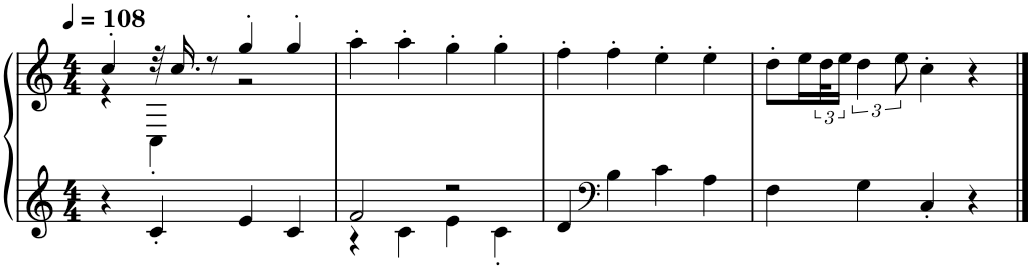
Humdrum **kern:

**kern	**kern
*part1	*part1
*staff2	*staff1
*I"Piano, Midi recording 96	*
*I'Pno.	*
*clefG2	*clefG2
*k[]	*k[]
*M4/4	*M4/4
*MM108	*MM108
=1	=1
*	*^
4r	4cc'/	4r
4c'/	32r	4C'\
.	16.cc/	.
.	8r	.
4e/	4gg'/	2r
4c/	4gg'/	.
*	*v	*v
=2	=2
*^	*
2f/	4r	4aa'\
.	4c\	4aa'\
2r	4e\	4gg'\
.	4c'\	4gg'\
*v	*v	*
=3	=3
4d/	4ff'\
*clefF4	*
4B\	4ff'\
4c\	4ee'\
4A\	4ee'\
=4	=4
4F\	8dd'\L
.	16ee\L
.	48dd\K
.	24ee\JJ
4G\	6dd\
.	12ee\
4C'/	4cc'\
4r	4r
==	==
*-	*-
